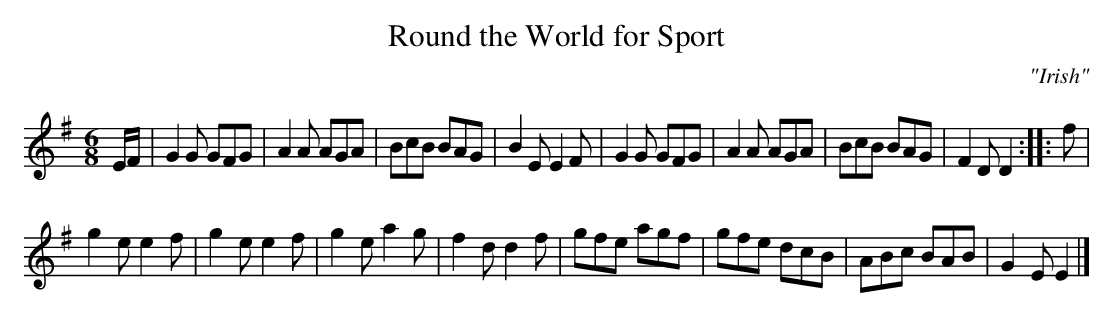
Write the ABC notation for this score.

X:1
T:Round the World for Sport
C:"Irish"
L:1/8
M:6/8
K:Em
E/F/|G2G GFG|A2A AGA|BcB BAG|B2E E2F|G2G GFG|A2A AGA|BcB BAG|F2D D2::f|
g2e e2f|g2e e2f|g2e a2g|f2d d2f|gfe agf|gfe dcB|ABc BAB|G2E E2|]
